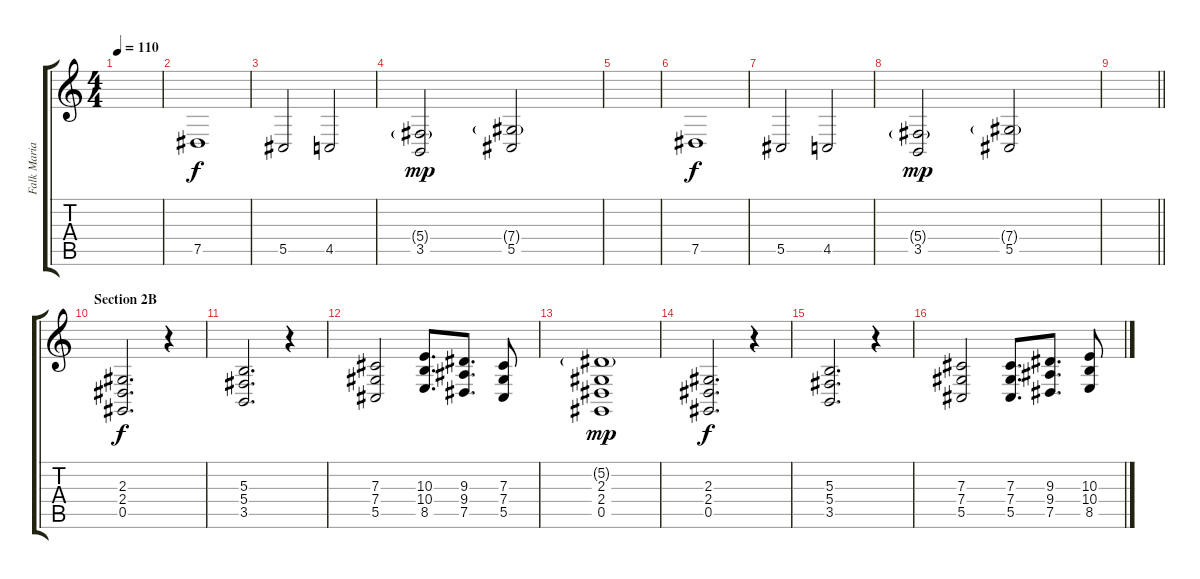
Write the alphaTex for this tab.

\track ("Falk Maria Schlegel" "Falk Maria") {instrument reedorgan}
\staff {score tabs}
\tuning (Eb4 Bb3 Gb3 Db3 Ab2 Db2) {hide}
\ts (4 4)
\tempo 110
\clef g2
\ks c
|
7.5.1{dy f} |
5.5.2 4.5.2 |
(5.4{g} 3.5).2{dy mp} (7.4{g} 5.5).2 |
|
7.5.1{dy f} |
5.5.2 4.5.2 |
(5.4{g} 3.5).2{dy mp} (7.4{g} 5.5).2 |
\barLineRight lightlight
|
\section ("" "Section 2B")
(2.3 2.4 0.5).2{d dy f} r.4 |
(5.3 5.4 3.5).2{d} r.4 |
(7.3 7.4 5.5).2 (10.3 10.4 8.5).8{d} (9.3 9.4 7.5).8{d} (7.3 7.4 5.5).8 |
(5.2{g} 2.3 2.4 0.5).1{dy mp} |
(2.3 2.4 0.5).2{d dy f} r.4 |
(5.3 5.4 3.5).2{d} r.4 |
(7.3 7.4 5.5).2 (7.3 7.4 5.5).8{d} (9.3 9.4 7.5).8{d} (10.3 10.4 8.5).8
